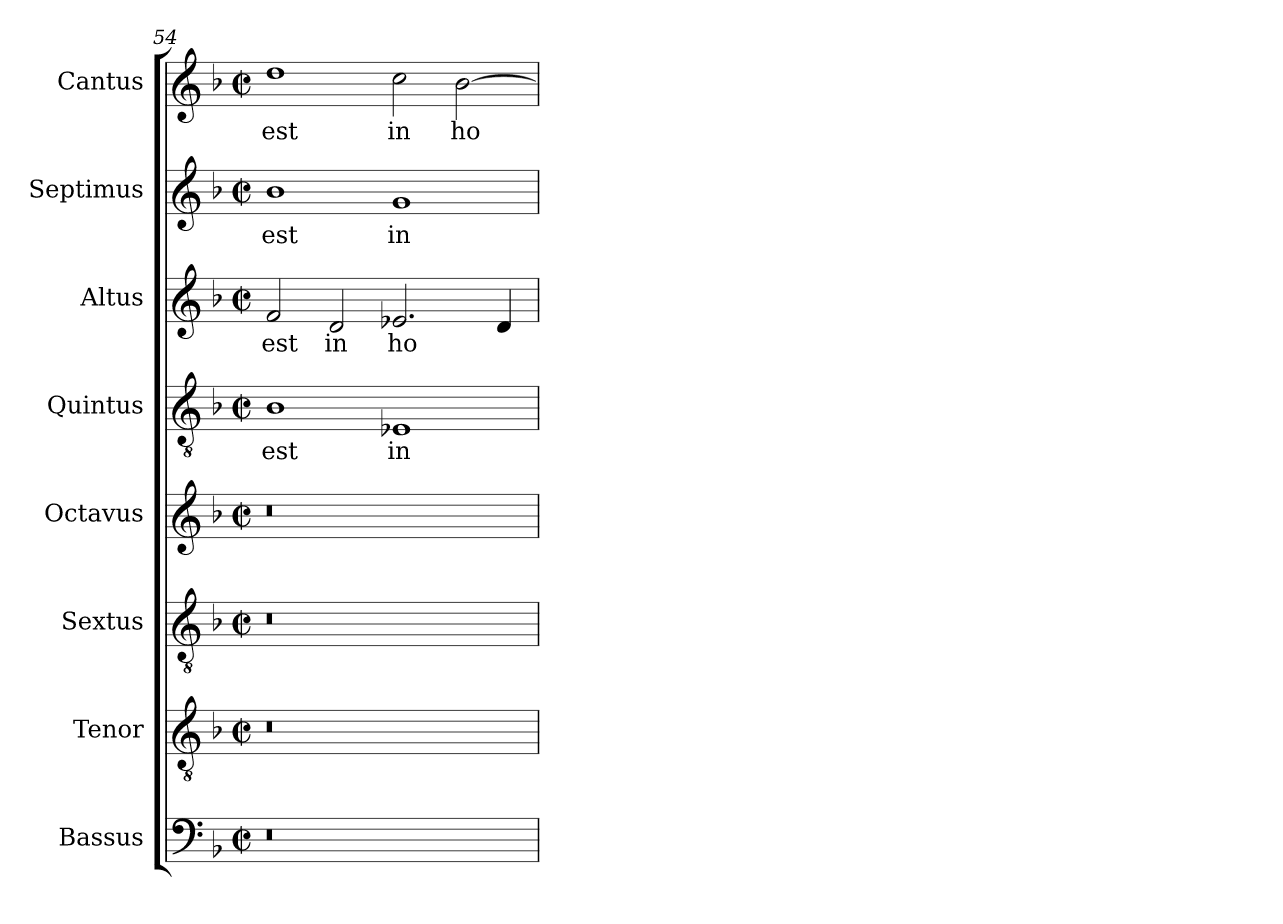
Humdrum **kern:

**kern	**kern	**kern	**kern	**kern	**text	**kern	**text	**kern	**text	**kern	**text
*part8	*part7	*part6	*part5	*part4	*part4	*part3	*part3	*part2	*part2	*part1	*part1
*staff8	*staff7	*staff6	*staff5	*staff4	*staff4	*staff3	*staff3	*staff2	*staff2	*staff1	*staff1
*I"Bassus	*I"Tenor	*I"Sextus	*I"Octavus	*I"Quintus	*	*I"Altus	*	*I"Septimus	*	*I"Cantus	*
*clefF4	*clefGv2	*clefGv2	*clefG2	*clefGv2	*	*clefG2	*	*clefG2	*	*clefG2	*
*k[b-]	*k[b-]	*k[b-]	*k[b-]	*k[b-]	*	*k[b-]	*	*k[b-]	*	*k[b-]	*
*F:	*F:	*F:	*F:	*F:	*	*F:	*	*F:	*	*F:	*
*M2/2	*M2/2	*M2/2	*M2/2	*M2/2	*	*M2/2	*	*M2/2	*	*M2/2	*
*met(c|)	*met(c|)	*met(c|)	*met(c|)	*met(c|)	*	*met(c|)	*	*met(c|)	*	*met(c|)	*
=54	=54	=54	=54	=54	=54	=54	=54	=54	=54	=54	=54
!	!	!	!	!	!LO:LY:b:cj	!	!LO:LY:b:cj	!	!LO:LY:b:cj	!	!LO:LY:b:cj
0r	0r	0r	0r	1B-	est	2f/	est	1b-	est	1dd	est
!	!	!	!	!	!	!	!LO:LY:b:cj	!	!	!	!
.	.	.	.	.	.	2d/	in	.	.	.	.
!	!	!	!	!	!LO:LY:b:cj	!	!LO:LY:b:cj	!	!LO:LY:b:cj	!	!LO:LY:b:cj
.	.	.	.	1E-X	in	2.e-X/	ho	1g	in	2cc\	in
!	!	!	!	!	!	!	!	!	!	!	!LO:LY:b:cj
.	.	.	.	.	.	.	.	.	.	[>2b-\	ho-
.	.	.	.	.	.	4d/	.	.	.	.	.
=	=	=	=	=	=	=	=	=	=	=	=
*-	*-	*-	*-	*-	*-	*-	*-	*-	*-	*-	*-
